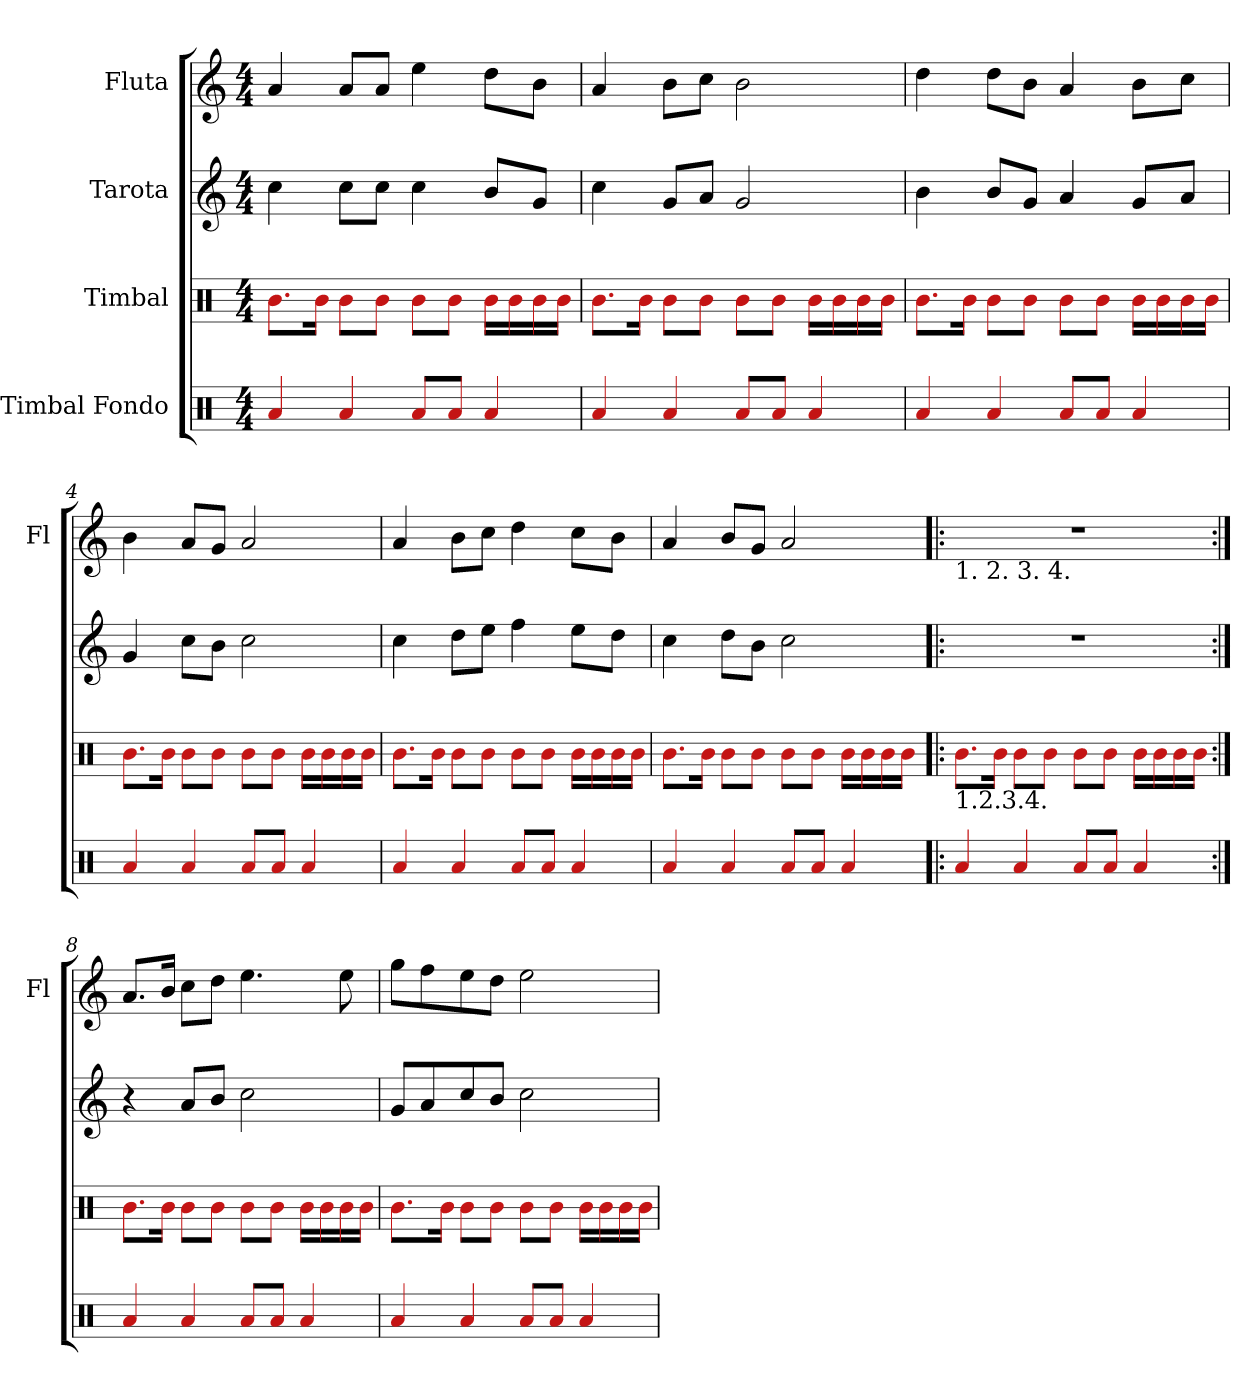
**kern	**kern	**kern	**kern
*part4	*part3	*part2	*part1
*staff4	*staff3	*staff2	*staff1
*I"Timbal Fondo	*I"Timbal	*I"Tarota	*I"Fluta
*	*	*	*I'Fl
*clefX	*clefX	*clefG2	*clefG2
*k[]	*k[]	*k[]	*k[]
*M4/4	*M4/4	*M4/4	*M4/4
=1	=1	=1	=1
4a/	8.b\L	4cc\	4a/
.	16b\Jk	.	.
4a/	8b\L	8cc\L	8a/L
.	8b\J	8cc\J	8a/J
8a/L	8b\L	4cc\	4ee\
8a/J	8b\J	.	.
4a/	16b\LL	8b/L	8dd\L
.	16b\	.	.
.	16b\	8g/J	8b\J
.	16b\JJ	.	.
=2	=2	=2	=2
4a/	8.b\L	4cc\	4a/
.	16b\Jk	.	.
4a/	8b\L	8g/L	8b\L
.	8b\J	8a/J	8cc\J
8a/L	8b\L	2g/	2b\
8a/J	8b\J	.	.
4a/	16b\LL	.	.
.	16b\	.	.
.	16b\	.	.
.	16b\JJ	.	.
=3	=3	=3	=3
4a/	8.b\L	4b\	4dd\
.	16b\Jk	.	.
4a/	8b\L	8b/L	8dd\L
.	8b\J	8g/J	8b\J
8a/L	8b\L	4a/	4a/
8a/J	8b\J	.	.
4a/	16b\LL	8g/L	8b\L
.	16b\	.	.
.	16b\	8a/J	8cc\J
.	16b\JJ	.	.
!!LO:LB:g=z
=4	=4	=4	=4
4a/	8.b\L	4g/	4b\
.	16b\Jk	.	.
4a/	8b\L	8cc\L	8a/L
.	8b\J	8b\J	8g/J
8a/L	8b\L	2cc\	2a/
8a/J	8b\J	.	.
4a/	16b\LL	.	.
.	16b\	.	.
.	16b\	.	.
.	16b\JJ	.	.
=5	=5	=5	=5
4a/	8.b\L	4cc\	4a/
.	16b\Jk	.	.
4a/	8b\L	8dd\L	8b\L
.	8b\J	8ee\J	8cc\J
8a/L	8b\L	4ff\	4dd\
8a/J	8b\J	.	.
4a/	16b\LL	8ee\L	8cc\L
.	16b\	.	.
.	16b\	8dd\J	8b\J
.	16b\JJ	.	.
=6	=6	=6	=6
4a/	8.b\L	4cc\	4a/
.	16b\Jk	.	.
4a/	8b\L	8dd\L	8b/L
.	8b\J	8b\J	8g/J
8a/L	8b\L	2cc\	2a/
8a/J	8b\J	.	.
4a/	16b\LL	.	.
.	16b\	.	.
.	16b\	.	.
.	16b\JJ	.	.
!!LO:LB:g=z
=7!|:	=7!|:	=7!|:	=7!|:
!	!	!	!LO:TX:b:t=1. 2. 3. 4.
!	!LO:TX:b:t=1.2.3.4.	!	!
4a/	8.b\L	1r	1r
.	16b\Jk	.	.
4a/	8b\L	.	.
.	8b\J	.	.
8a/L	8b\L	.	.
8a/J	8b\J	.	.
4a/	16b\LL	.	.
.	16b\	.	.
.	16b\	.	.
.	16b\JJ	.	.
=8:|!	=8:|!	=8:|!	=8:|!
4a/	8.b\L	4r	8.a/L
.	16b\Jk	.	16b/Jk
4a/	8b\L	8a/L	8cc\L
.	8b\J	8b/J	8dd\J
8a/L	8b\L	2cc\	4.ee\
8a/J	8b\J	.	.
4a/	16b\LL	.	.
.	16b\	.	.
.	16b\	.	8ee\
.	16b\JJ	.	.
=9	=9	=9	=9
4a/	8.b\L	8g/L	8gg\L
.	.	8a/	8ff\
.	16b\Jk	.	.
4a/	8b\L	8cc/	8ee\
.	8b\J	8b/J	8dd\J
8a/L	8b\L	2cc\	2ee\
8a/J	8b\J	.	.
4a/	16b\LL	.	.
.	16b\	.	.
.	16b\	.	.
.	16b\JJ	.	.
=	=	=	=
*-	*-	*-	*-
